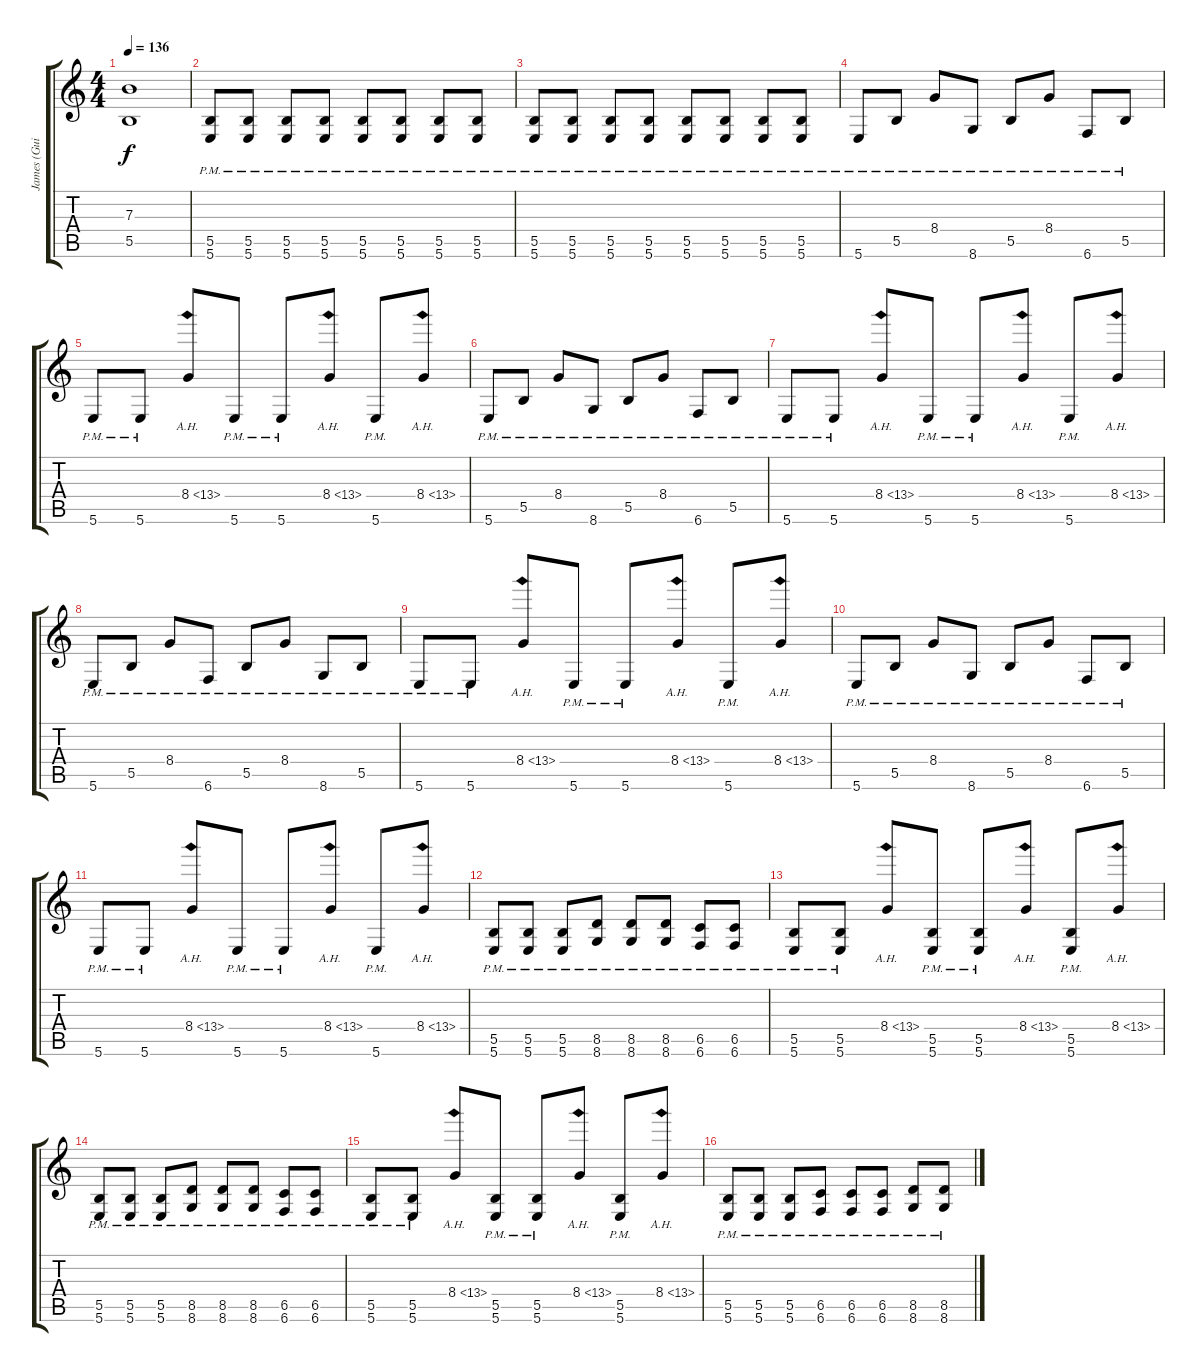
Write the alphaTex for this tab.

\track ("James (Guitar #1)" "James (Gui") {instrument distortionguitar}
\staff {score tabs}
\tuning (Db4 Ab3 E3 B2 Gb2 B1) {hide}
\ts (4 4)
\tempo 136
\clef g2
\ks c
(7.3 5.5).1{dy f} |
(5.5{pm} 5.6{pm}).8 (5.5{pm} 5.6{pm}).8 (5.5{pm} 5.6{pm}).8 (5.5{pm} 5.6{pm}).8 (5.5{pm} 5.6{pm}).8 (5.5{pm} 5.6{pm}).8 (5.5{pm} 5.6{pm}).8 (5.5{pm} 5.6{pm}).8 |
(5.5{pm} 5.6{pm}).8 (5.5{pm} 5.6{pm}).8 (5.5{pm} 5.6{pm}).8 (5.5{pm} 5.6{pm}).8 (5.5{pm} 5.6{pm}).8 (5.5{pm} 5.6{pm}).8 (5.5{pm} 5.6{pm}).8 (5.5{pm} 5.6{pm}).8 |
5.6{pm}.8 5.5{pm}.8 8.4{pm}.8 8.6{pm}.8 5.5{pm}.8 8.4{pm}.8 6.6{pm}.8 5.5{pm}.8 |
5.6{pm}.8 5.6{pm}.8 8.4{ah 5}.8 5.6{pm}.8 5.6{pm}.8 8.4{ah 5}.8 5.6{pm}.8 8.4{ah 5}.8 |
5.6{pm}.8 5.5{pm}.8 8.4{pm}.8 8.6{pm}.8 5.5{pm}.8 8.4{pm}.8 6.6{pm}.8 5.5{pm}.8 |
5.6{pm}.8 5.6{pm}.8 8.4{ah 5}.8 5.6{pm}.8 5.6{pm}.8 8.4{ah 5}.8 5.6{pm}.8 8.4{ah 5}.8 |
5.6{pm}.8 5.5{pm}.8 8.4{pm}.8 6.6{pm}.8 5.5{pm}.8 8.4{pm}.8 8.6{pm}.8 5.5{pm}.8 |
5.6{pm}.8 5.6{pm}.8 8.4{ah 5}.8 5.6{pm}.8 5.6{pm}.8 8.4{ah 5}.8 5.6{pm}.8 8.4{ah 5}.8 |
5.6{pm}.8 5.5{pm}.8 8.4{pm}.8 8.6{pm}.8 5.5{pm}.8 8.4{pm}.8 6.6{pm}.8 5.5{pm}.8 |
5.6{pm}.8 5.6{pm}.8 8.4{ah 5}.8 5.6{pm}.8 5.6{pm}.8 8.4{ah 5}.8 5.6{pm}.8 8.4{ah 5}.8 |
(5.5{pm} 5.6{pm}).8 (5.5{pm} 5.6{pm}).8 (5.5{pm} 5.6{pm}).8 (8.5{pm} 8.6{pm}).8 (8.5{pm} 8.6{pm}).8 (8.5{pm} 8.6{pm}).8 (6.5{pm} 6.6{pm}).8 (6.5{pm} 6.6{pm}).8 |
(5.5{pm} 5.6{pm}).8 (5.5{pm} 5.6{pm}).8 8.4{ah 5}.8 (5.5{pm} 5.6{pm}).8 (5.5{pm} 5.6{pm}).8 8.4{ah 5}.8 (5.5{pm} 5.6{pm}).8 8.4{ah 5}.8 |
(5.5{pm} 5.6{pm}).8 (5.5{pm} 5.6{pm}).8 (5.5{pm} 5.6{pm}).8 (8.5{pm} 8.6{pm}).8 (8.5{pm} 8.6{pm}).8 (8.5{pm} 8.6{pm}).8 (6.5{pm} 6.6{pm}).8 (6.5{pm} 6.6{pm}).8 |
(5.5{pm} 5.6{pm}).8 (5.5{pm} 5.6{pm}).8 8.4{ah 5}.8 (5.5{pm} 5.6{pm}).8 (5.5{pm} 5.6{pm}).8 8.4{ah 5}.8 (5.5{pm} 5.6{pm}).8 8.4{ah 5}.8 |
(5.5{pm} 5.6{pm}).8 (5.5{pm} 5.6{pm}).8 (5.5{pm} 5.6{pm}).8 (6.5{pm} 6.6{pm}).8 (6.5{pm} 6.6{pm}).8 (6.5{pm} 6.6{pm}).8 (8.5{pm} 8.6{pm}).8 (8.5{pm} 8.6{pm}).8
